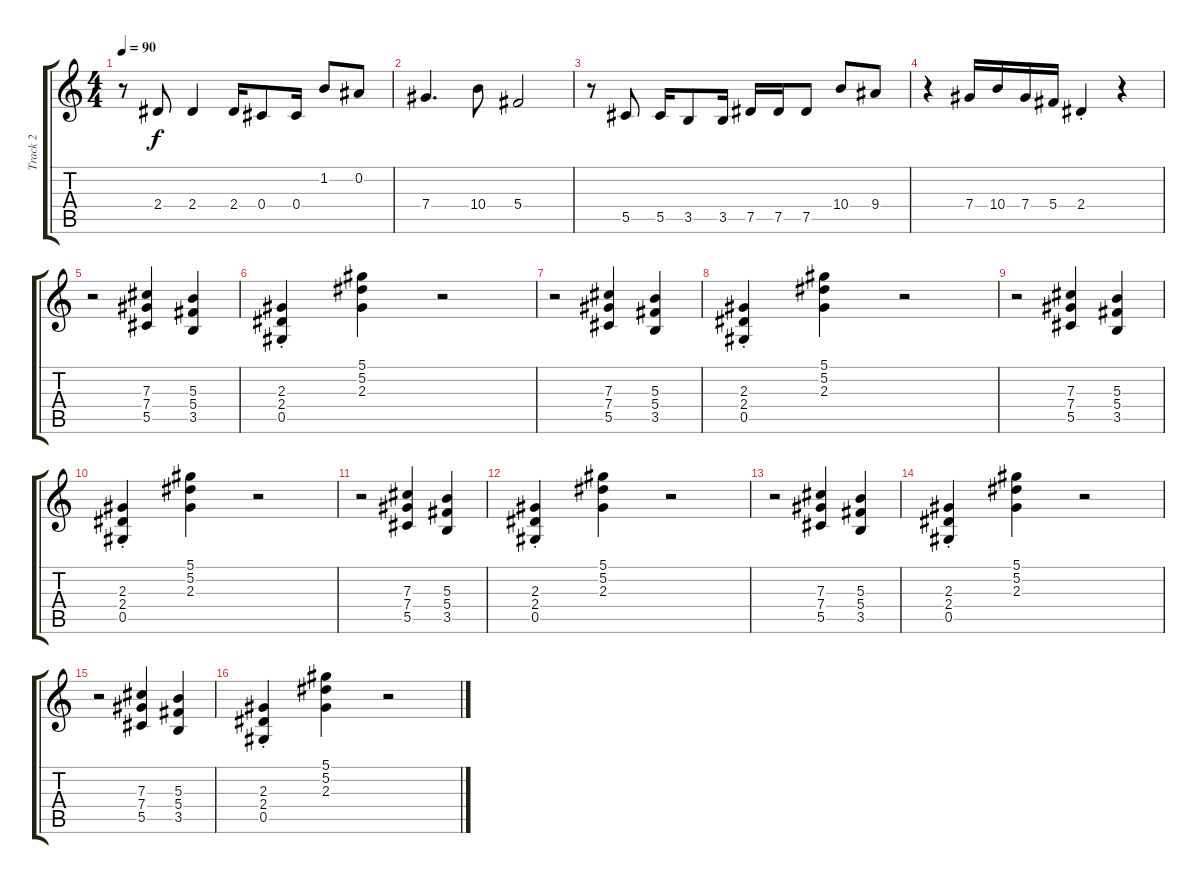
\track ("Track 2" "Track 2") {instrument acousticguitarsteel}
\staff {score tabs}
\tuning (Eb4 Bb3 Gb3 Db3 Ab2 Eb2) {hide}
\ts (4 4)
\tempo 90
\clef g2
\ks c
r.8{dy f} 2.4.8 2.4.4 2.4.16 0.4.8 0.4.16 1.2.8 0.2.8 |
7.4.4{d} 10.4.8 5.4.2 |
r.8 5.5.8 5.5.16 3.5.8 3.5.16 7.5.16 7.5.16 7.5.8 10.4.8 9.4.8 |
r.4 7.4.16 10.4.16 7.4.16 5.4.16 2.4{st}.4 r.4 |
r.2 (7.3 7.4 5.5).4 (5.3 5.4 3.5).4 |
(2.3 2.4 0.5{st}).4 (5.1 5.2 2.3).4 r.2 |
r.2{volume 6} (7.3 7.4 5.5).4 (5.3 5.4 3.5).4 |
(2.3 2.4 0.5{st}).4 (5.1 5.2 2.3).4 r.2 |
r.2 (7.3 7.4 5.5).4 (5.3 5.4 3.5).4 |
(2.3 2.4 0.5{st}).4 (5.1 5.2 2.3).4 r.2 |
r.2{volume 4} (7.3 7.4 5.5).4 (5.3 5.4 3.5).4 |
(2.3 2.4 0.5{st}).4 (5.1 5.2 2.3).4 r.2 |
r.2 (7.3 7.4 5.5).4 (5.3 5.4 3.5).4 |
(2.3 2.4 0.5{st}).4 (5.1 5.2 2.3).4 r.2 |
r.2{volume 2} (7.3 7.4 5.5).4 (5.3 5.4 3.5).4 |
(2.3 2.4 0.5{st}).4 (5.1 5.2 2.3).4 r.2
